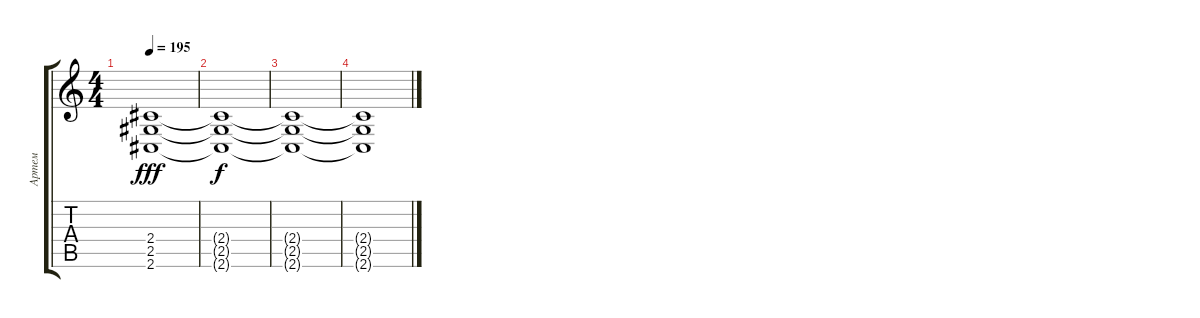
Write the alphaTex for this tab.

\track ("Артем " "Артем ") {instrument overdrivenguitar}
\staff {score tabs}
\tuning (Db4 Ab3 E3 B2 Gb2 B1) {hide}
\ts (4 4)
\tempo 195
\clef g2
\ks c
(2.4 2.5 2.6).1{dy fff volume 6} |
(2.4{t} 2.5{t} 2.6{t}).1{dy f} |
(2.4{t} 2.5{t} 2.6{t}).1 |
(2.4{t} 2.5{t} 2.6{t}).1
